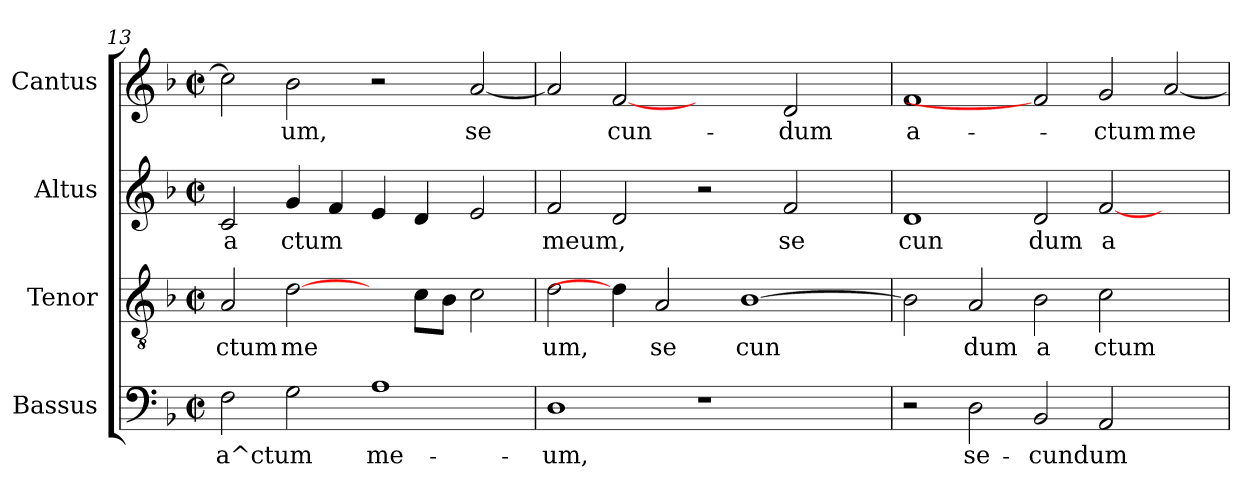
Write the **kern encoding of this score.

**kern	**text	**kern	**text	**kern	**text	**kern	**text
*part4	*part4	*part3	*part3	*part2	*part2	*part1	*part1
*staff4	*staff4	*staff3	*staff3	*staff2	*staff2	*staff1	*staff1
*I"Bassus	*	*I"Tenor	*	*I"Altus	*	*I"Cantus	*
*clefF4	*	*clefGv2	*	*clefG2	*	*clefG2	*
*k[b-]	*	*k[b-]	*	*k[b-]	*	*k[b-]	*
*F:	*	*F:	*	*F:	*	*F:	*
*M2/2	*	*M2/2	*	*M2/2	*	*M2/2	*
*met(c|)	*	*met(c|)	*	*met(c|)	*	*met(c|)	*
=13	=13	=13	=13	=13	=13	=13	=13
!	!LO:LY:b:cj	!	!LO:LY:b:cj	!	!LO:LY:b:cj	!	!LO:LY:b:cj
2F\	a^ctum-	2A/	ctum	2c/	a	2cc\]	--
!	!LO:LY:b:cj	!	!LO:LY:b:cj	!	!LO:LY:b:cj	!	!LO:LY:b:cj
2G\	--	[2d\	me	4g/	ctum	2b-\	-um,
!	!	!	!	!	!LO:LY:b:cj	!	!
.	.	.	.	4f/	.	.	.
!	!LO:LY:b:cj	!	!	!	!LO:LY:b:cj	!	!
1A	-me-	4ryy	.	4e/	.	2r	.
!	!	!	!LO:LY:b:cj	!	!LO:LY:b:cj	!	!
.	.	8c\L	.	4d/	.	.	.
!	!	!	!LO:LY:b:cj	!	!	!	!
.	.	8B-\J	.	.	.	.	.
!	!	!	!LO:LY:b:cj	!	!LO:LY:b:cj	!	!LO:LY:b:cj
.	.	2c\	.	2e/	.	[<2a/	se-
=14	=14	=14	=14	=14	=14	=14	=14
!	!LO:LY:b:cj	!	!LO:LY:b:cj	!	!LO:LY:b:cj	!	!LO:LY:b:cj
1D	-um,	2d\	um,	2f/	meum,	2a/]	--
!	!	!	!	!	!LO:LY:b:cj	!	!LO:LY:b:cj
.	.	4d\]	.	2d/	.	[2f	-cun-
!	!	!	!LO:LY:b:cj	!	!	!	!
.	.	2A/	se	.	.	.	.
1r	.	.	.	2r	.	2ryy	.
!	!	!	!LO:LY:b:cj	!	!	!	!
.	.	[>1B-	cun	.	.	.	.
!	!	!	!	!	!LO:LY:b:cj	!	!LO:LY:b:cj
.	.	.	.	2f/	se	2d/	-dum
4ryy	.	.	.	4ryy	.	4ryy	.
=15	=15	=15	=15	=15	=15	=15	=15
!	!	!	!LO:LY:b:cj	!	!LO:LY:b:cj	!	!LO:LY:b:cj
2r	.	2B-\]	.	1d	cun	1f	a-
!	!LO:LY:b:cj	!	!LO:LY:b:cj	!	!	!	!
2D\	se-	2A/	dum	.	.	.	.
!	!LO:LY:b:cj	!	!LO:LY:b:cj	!	!LO:LY:b:cj	!	!
2BB-/	-cundum	2B-\	a	2d/	dum	2f]	.
!	!LO:LY:b:cj	!	!LO:LY:b:cj	!	!LO:LY:b:cj	!	!LO:LY:b:cj
2AA/	.	2c\	ctum	[<2f/	a	2g/	-ctum
!	!	!	!	!	!	!	!LO:LY:b:cj
2ryy	.	2ryy	.	2ryy	.	[<2a/	me-
=	=	=	=	=	=	=	=
*-	*-	*-	*-	*-	*-	*-	*-
